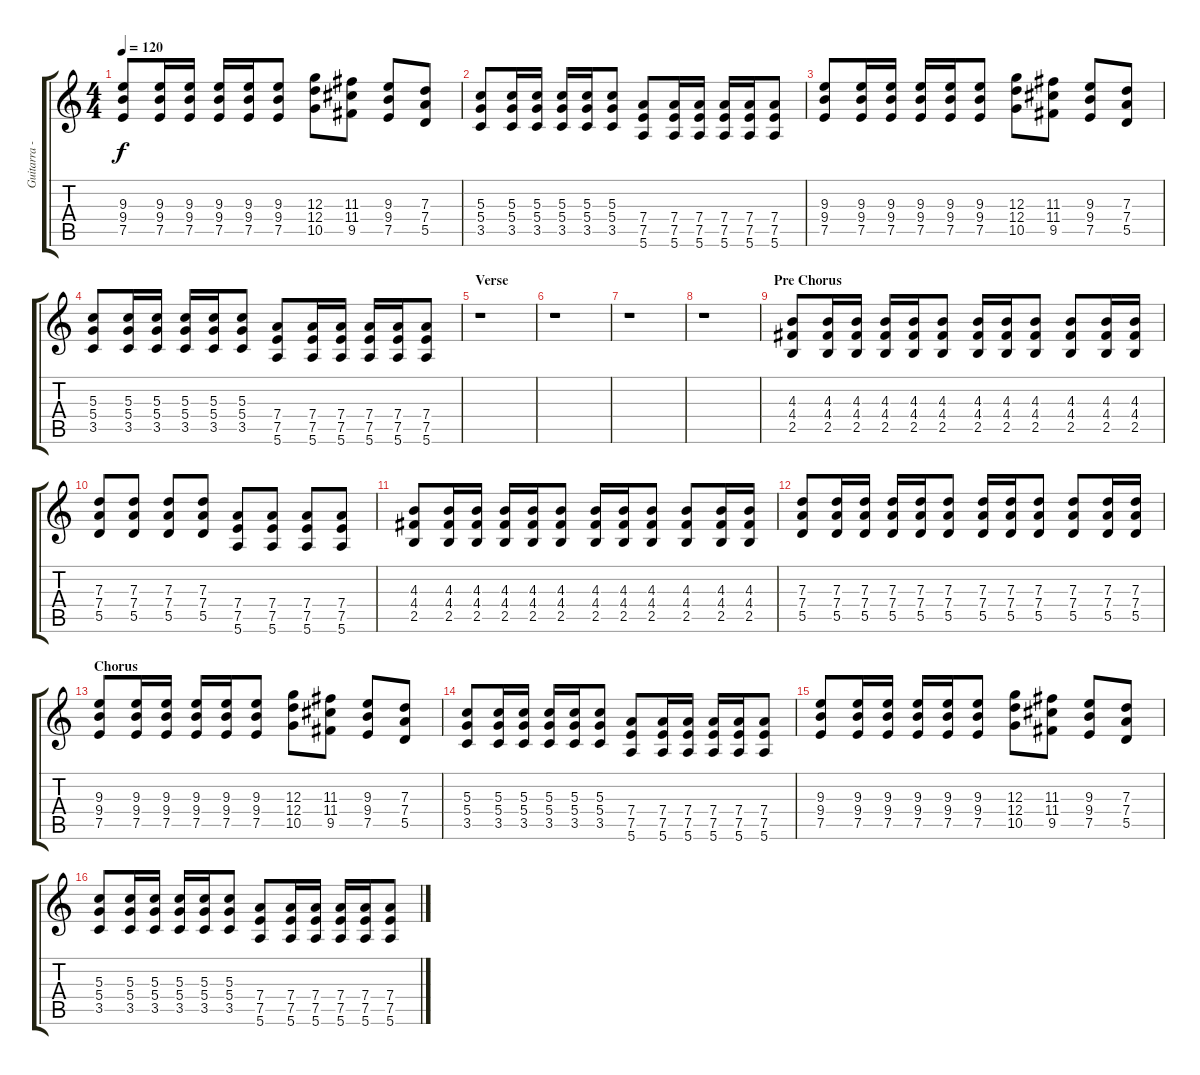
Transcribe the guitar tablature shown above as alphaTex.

\track ("Guitarra - Johnny" "Guitarra -") {instrument distortionguitar}
\staff {score tabs}
\tuning (E4 B3 G3 D3 A2 E2) {hide}
\ts (4 4)
\tempo 120
\clef g2
\ks c
(9.3 9.4 7.5).8{dy f} (9.3 9.4 7.5).16 (9.3 9.4 7.5).16 (9.3 9.4 7.5).16 (9.3 9.4 7.5).16 (9.3 9.4 7.5).8 (12.3 12.4 10.5).8 (11.3 11.4 9.5).8 (9.3 9.4 7.5).8 (7.3 7.4 5.5).8 |
(5.3 5.4 3.5).8 (5.3 5.4 3.5).16 (5.3 5.4 3.5).16 (5.3 5.4 3.5).16 (5.3 5.4 3.5).16 (5.3 5.4 3.5).8 (7.4 7.5 5.6).8 (7.4 7.5 5.6).16 (7.4 7.5 5.6).16 (7.4 7.5 5.6).16 (7.4 7.5 5.6).16 (7.4 7.5 5.6).8 |
(9.3 9.4 7.5).8 (9.3 9.4 7.5).16 (9.3 9.4 7.5).16 (9.3 9.4 7.5).16 (9.3 9.4 7.5).16 (9.3 9.4 7.5).8 (12.3 12.4 10.5).8 (11.3 11.4 9.5).8 (9.3 9.4 7.5).8 (7.3 7.4 5.5).8 |
(5.3 5.4 3.5).8 (5.3 5.4 3.5).16 (5.3 5.4 3.5).16 (5.3 5.4 3.5).16 (5.3 5.4 3.5).16 (5.3 5.4 3.5).8 (7.4 7.5 5.6).8 (7.4 7.5 5.6).16 (7.4 7.5 5.6).16 (7.4 7.5 5.6).16 (7.4 7.5 5.6).16 (7.4 7.5 5.6).8 |
\section ("" "Verse")
r.1 |
r.1 |
r.1 |
r.1 |
\section ("" "Pre Chorus")
(4.3 4.4 2.5).8 (4.3 4.4 2.5).16 (4.3 4.4 2.5).16 (4.3 4.4 2.5).16 (4.3 4.4 2.5).16 (4.3 4.4 2.5).8 (4.3 4.4 2.5).16 (4.3 4.4 2.5).16 (4.3 4.4 2.5).8 (4.3 4.4 2.5).8 (4.3 4.4 2.5).16 (4.3 4.4 2.5).16 |
(7.3 7.4 5.5).8 (7.3 7.4 5.5).8 (7.3 7.4 5.5).8 (7.3 7.4 5.5).8 (7.4 7.5 5.6).8 (7.4 7.5 5.6).8 (7.4 7.5 5.6).8 (7.4 7.5 5.6).8 |
(4.3 4.4 2.5).8 (4.3 4.4 2.5).16 (4.3 4.4 2.5).16 (4.3 4.4 2.5).16 (4.3 4.4 2.5).16 (4.3 4.4 2.5).8 (4.3 4.4 2.5).16 (4.3 4.4 2.5).16 (4.3 4.4 2.5).8 (4.3 4.4 2.5).8 (4.3 4.4 2.5).16 (4.3 4.4 2.5).16 |
(7.3 7.4 5.5).8 (7.3 7.4 5.5).16 (7.3 7.4 5.5).16 (7.3 7.4 5.5).16 (7.3 7.4 5.5).16 (7.3 7.4 5.5).8 (7.3 7.4 5.5).16 (7.3 7.4 5.5).16 (7.3 7.4 5.5).8 (7.3 7.4 5.5).8 (7.3 7.4 5.5).16 (7.3 7.4 5.5).16 |
\section ("" "Chorus")
(9.3 9.4 7.5).8 (9.3 9.4 7.5).16 (9.3 9.4 7.5).16 (9.3 9.4 7.5).16 (9.3 9.4 7.5).16 (9.3 9.4 7.5).8 (12.3 12.4 10.5).8 (11.3 11.4 9.5).8 (9.3 9.4 7.5).8 (7.3 7.4 5.5).8 |
(5.3 5.4 3.5).8 (5.3 5.4 3.5).16 (5.3 5.4 3.5).16 (5.3 5.4 3.5).16 (5.3 5.4 3.5).16 (5.3 5.4 3.5).8 (7.4 7.5 5.6).8 (7.4 7.5 5.6).16 (7.4 7.5 5.6).16 (7.4 7.5 5.6).16 (7.4 7.5 5.6).16 (7.4 7.5 5.6).8 |
(9.3 9.4 7.5).8 (9.3 9.4 7.5).16 (9.3 9.4 7.5).16 (9.3 9.4 7.5).16 (9.3 9.4 7.5).16 (9.3 9.4 7.5).8 (12.3 12.4 10.5).8 (11.3 11.4 9.5).8 (9.3 9.4 7.5).8 (7.3 7.4 5.5).8 |
(5.3 5.4 3.5).8 (5.3 5.4 3.5).16 (5.3 5.4 3.5).16 (5.3 5.4 3.5).16 (5.3 5.4 3.5).16 (5.3 5.4 3.5).8 (7.4 7.5 5.6).8 (7.4 7.5 5.6).16 (7.4 7.5 5.6).16 (7.4 7.5 5.6).16 (7.4 7.5 5.6).16 (7.4 7.5 5.6).8
